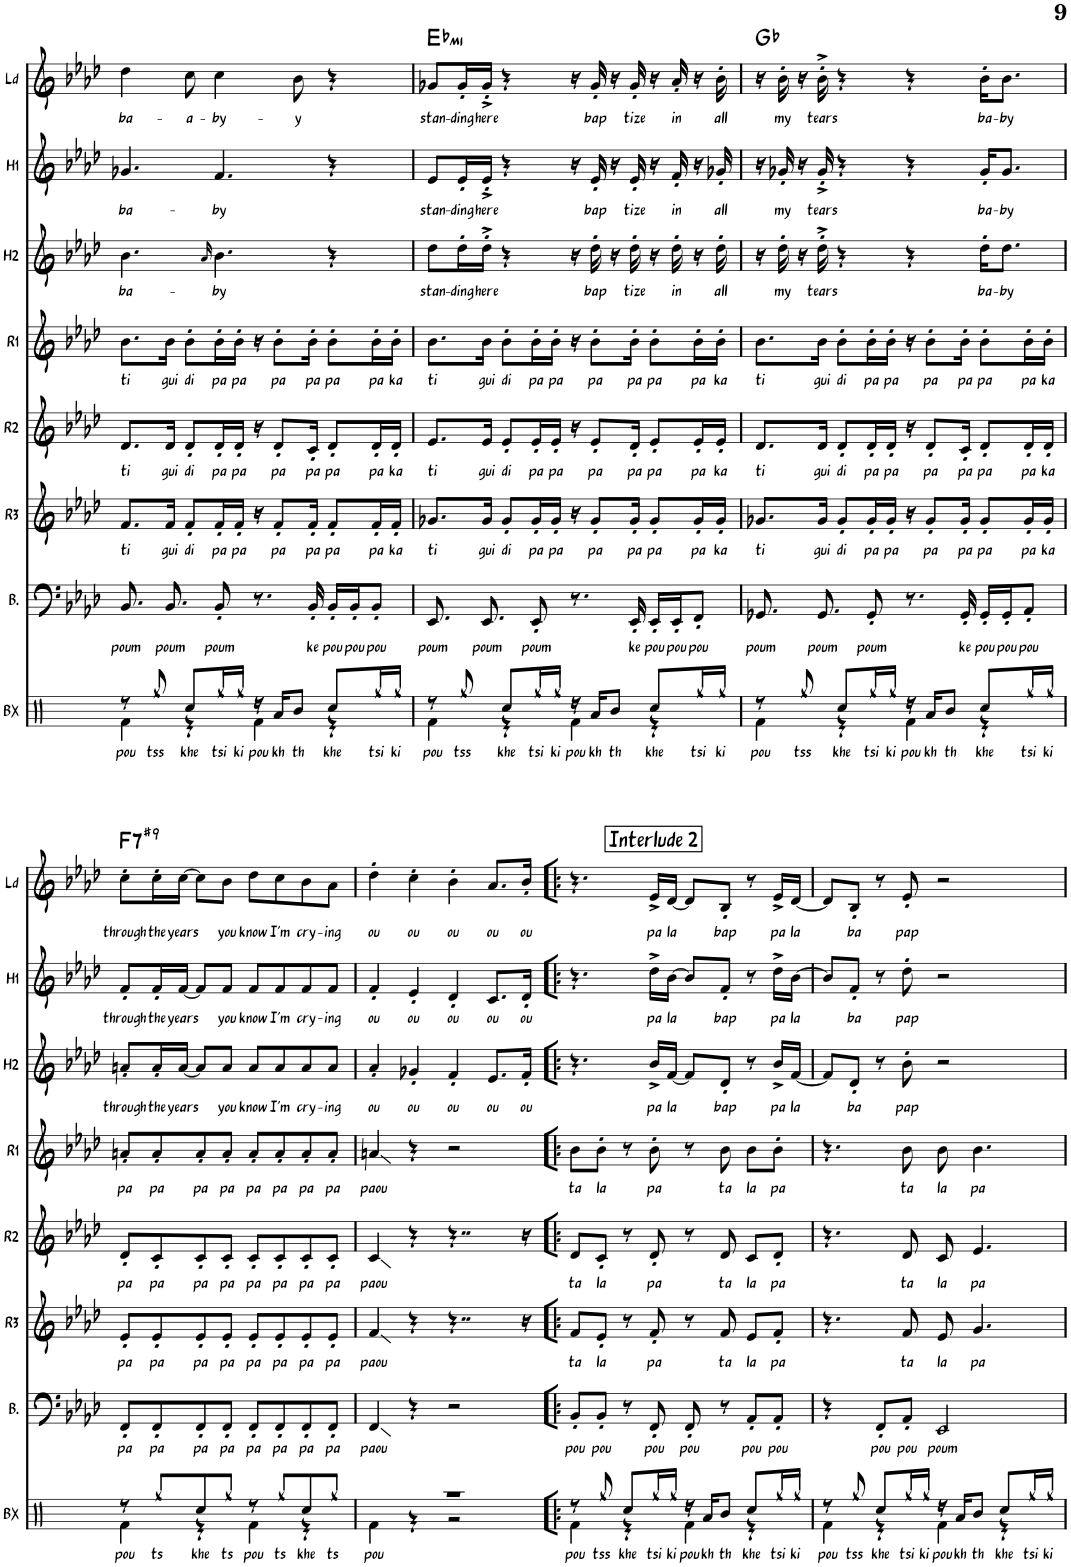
**kern	**text	**kern	**text	**kern	**text	**kern	**text	**kern	**text	**kern	**text	**kern	**text	**kern	**text	**harte
*part8	*part8	*part7	*part7	*part6	*part6	*part5	*part5	*part4	*part4	*part3	*part3	*part2	*part2	*part1	*part1	*part1
*staff8	*staff8	*staff7	*staff7	*staff6	*staff6	*staff5	*staff5	*staff4	*staff4	*staff3	*staff3	*staff2	*staff2	*staff1	*staff1	*
*I"Beatbox	*	*I"Basse	*	*I"Rythm 3	*	*I"Rythm 2	*	*I"Rythm 1	*	*I"Harmo 2	*	*I"Harmo 1	*	*I"Lead	*	*
*I'BX	*	*I'B.	*	*I'R3	*	*I'R2	*	*I'R1	*	*I'H2	*	*I'H1	*	*I'Ld	*	*
!!LO:PB:g=z
*clefX	*	*clefF4	*	*clefG2	*	*clefG2	*	*clefG2	*	*clefG2	*	*clefG2	*	*clefG2	*	*
*k[]	*	*k[b-e-a-d-]	*	*k[b-e-a-d-]	*	*k[b-e-a-d-]	*	*k[b-e-a-d-]	*	*k[b-e-a-d-]	*	*k[b-e-a-d-]	*	*k[b-e-a-d-]	*	*
*M4/4	*	*M4/4	*	*M4/4	*	*M4/4	*	*M4/4	*	*M4/4	*	*M4/4	*	*M4/4	*	*
=64	=64	=64	=64	=64	=64	=64	=64	=64	=64	=64	=64	=64	=64	=64	=64	=64
*^	*	*	*	*	*	*	*	*	*	*	*	*	*	*	*	*
!	!	!LO:LY:b	!	!LO:LY:b	!	!LO:LY:b	!	!LO:LY:b	!	!LO:LY:b	!	!LO:LY:b	!	!LO:LY:b	!	!LO:LY:b	!
8r	4Rf\	pou	8.BB-/	poum	8.f/L	ti	8.d-/L	ti	8.b-\L	ti	4.b-\	ba-	4.g-X/	ba-	4dd-\	ba-	.
!	!	!LO:LY:b	!	!	!	!	!	!	!	!	!	!	!	!	!	!	!
8Rgg/	.	tss	.	.	.	.	.	.	.	.	.	.	.	.	.	.	.
!	!	!	!	!LO:LY:b	!	!LO:LY:b	!	!LO:LY:b	!	!LO:LY:b	!	!	!	!	!	!	!
.	.	.	8.BB-/	poum	16f/Jk	gui	16d-/Jk	gui	16b-\Jk	gui	.	.	.	.	.	.	.
!	!	!LO:LY:b	!	!	!	!LO:LY:b	!	!LO:LY:b	!	!LO:LY:b	!	!	!	!	!	!LO:LY:b	!
8Rcc/L	4r	khe	.	.	8f'/L	di	8d-'/L	di	8b-'\L	di	.	.	.	.	8cc\	-a-	.
.	.	.	.	.	.	.	.	.	.	.	16qa-/	.	.	.	.	.	.
!	!	!LO:LY:b	!	!LO:LY:b	!	!LO:LY:b	!	!LO:LY:b	!	!LO:LY:b	!	!LO:LY:b	!	!LO:LY:b	!	!LO:LY:b	!
16Rgg/L	.	tsi	8BB-'/	poum	16f'/L	pa	16d-'/L	pa	16b-'\L	pa	4.b-\	-by	4.f/	-by	4cc\	-by-	.
!	!	!LO:LY:b	!	!	!	!LO:LY:b	!	!LO:LY:b	!	!LO:LY:b	!	!	!	!	!	!	!
16Rgg/JJ	.	ki	.	.	16f'/JJ	pa	16d-'/JJ	pa	16b-'\JJ	pa	.	.	.	.	.	.	.
!	!	!LO:LY:b	!	!	!	!	!	!	!	!	!	!	!	!	!	!	!
16r	4Rf\	pou	8.r	.	16r	.	16r	.	16r	.	.	.	.	.	.	.	.
!	!	!LO:LY:b	!	!	!	!LO:LY:b	!	!LO:LY:b	!	!LO:LY:b	!	!	!	!	!	!	!
16Ra/KL	.	kh	.	.	8f'/L	pa	8d-'/L	pa	8b-'\L	pa	.	.	.	.	.	.	.
!	!	!LO:LY:b	!	!	!	!	!	!	!	!	!	!	!	!	!	!LO:LY:b	!
8R/J	.	th	.	.	.	.	.	.	.	.	.	.	.	.	8b-\	-y	.
!	!	!	!	!LO:LY:b	!	!LO:LY:b	!	!LO:LY:b	!	!LO:LY:b	!	!	!	!	!	!	!
.	.	.	16BB-'/	ke	16f'/Jk	pa	16c'/Jk	pa	16b-'\Jk	pa	.	.	.	.	.	.	.
!	!	!LO:LY:b	!	!LO:LY:b	!	!LO:LY:b	!	!LO:LY:b	!	!LO:LY:b	!	!	!	!	!	!	!
8Rcc/L	4r	khe	16BB-'/LL	pou	8f'/L	pa	8d-'/L	pa	8b-'\L	pa	4r	.	4r	.	4r	.	.
!	!	!	!	!LO:LY:b	!	!	!	!	!	!	!	!	!	!	!	!	!
.	.	.	16BB-'/J	pou	.	.	.	.	.	.	.	.	.	.	.	.	.
!	!	!LO:LY:b	!	!LO:LY:b	!	!LO:LY:b	!	!LO:LY:b	!	!LO:LY:b	!	!	!	!	!	!	!
16Rgg/L	.	tsi	8BB-'/J	pou	16f'/L	pa	16d-'/L	pa	16b-'\L	pa	.	.	.	.	.	.	.
!	!	!LO:LY:b	!	!	!	!LO:LY:b	!	!LO:LY:b	!	!LO:LY:b	!	!	!	!	!	!	!
16Rgg/JJ	.	ki	.	.	16f'/JJ	ka	16d-'/JJ	ka	16b-'\JJ	ka	.	.	.	.	.	.	.
=65	=65	=65	=65	=65	=65	=65	=65	=65	=65	=65	=65	=65	=65	=65	=65	=65	=65
!	!	!LO:LY:b	!	!LO:LY:b	!	!LO:LY:b	!	!LO:LY:b	!	!LO:LY:b	!	!LO:LY:b	!	!LO:LY:b	!	!LO:LY:b	!LO:H:kt=mi
8r	4Rf\	pou	8.EE-/	poum	8.g-X/L	ti	8.e-/L	ti	8.b-\L	ti	8dd-\L	stan-	8e-/L	stan-	8g-X/L	stan-	Eb:min
!	!	!LO:LY:b	!	!	!	!	!	!	!	!	!	!LO:LY:b	!	!LO:LY:b	!	!LO:LY:b	!
8Rgg/	.	tss	.	.	.	.	.	.	.	.	16dd-'\L	-ding	16e-'/L	-ding	16g-'/L	-ding	.
!	!	!	!	!LO:LY:b	!	!LO:LY:b	!	!LO:LY:b	!	!LO:LY:b	!	!LO:LY:b	!	!LO:LY:b	!	!LO:LY:b	!
.	.	.	8.EE-/	poum	16g-/Jk	gui	16e-/Jk	gui	16b-\Jk	gui	16dd-'^\JJ	here	16e-'^/JJ	here	16g-'^/JJ	here	.
!	!	!LO:LY:b	!	!	!	!LO:LY:b	!	!LO:LY:b	!	!LO:LY:b	!	!	!	!	!	!	!
8Rcc/L	4r	khe	.	.	8g-'/L	di	8e-'/L	di	8b-'\L	di	4r	.	4r	.	4r	.	.
!	!	!LO:LY:b	!	!LO:LY:b	!	!LO:LY:b	!	!LO:LY:b	!	!LO:LY:b	!	!	!	!	!	!	!
16Rgg/L	.	tsi	8EE-'/	poum	16g-'/L	pa	16e-'/L	pa	16b-'\L	pa	.	.	.	.	.	.	.
!	!	!LO:LY:b	!	!	!	!LO:LY:b	!	!LO:LY:b	!	!LO:LY:b	!	!	!	!	!	!	!
16Rgg/JJ	.	ki	.	.	16g-'/JJ	pa	16e-'/JJ	pa	16b-'\JJ	pa	.	.	.	.	.	.	.
!	!	!LO:LY:b	!	!	!	!	!	!	!	!	!	!	!	!	!	!	!
16r	4Rf\	pou	8.r	.	16r	.	16r	.	16r	.	16r	.	16r	.	16r	.	.
!	!	!LO:LY:b	!	!	!	!LO:LY:b	!	!LO:LY:b	!	!LO:LY:b	!	!LO:LY:b	!	!LO:LY:b	!	!LO:LY:b	!
16Ra/KL	.	kh	.	.	8g-'/L	pa	8e-'/L	pa	8b-'\L	pa	16dd-'\	bap	16e-'/	bap	16g-'/	bap	.
!	!	!LO:LY:b	!	!	!	!	!	!	!	!	!	!	!	!	!	!	!
8R/J	.	th	.	.	.	.	.	.	.	.	16r	.	16r	.	16r	.	.
!	!	!	!	!LO:LY:b	!	!LO:LY:b	!	!LO:LY:b	!	!LO:LY:b	!	!LO:LY:b	!	!LO:LY:b	!	!LO:LY:b	!
.	.	.	16EE-'/	ke	16g-'/Jk	pa	16d-'/Jk	pa	16b-'\Jk	pa	16dd-'\	tize	16e-'/	tize	16g-'/	tize	.
!	!	!LO:LY:b	!	!LO:LY:b	!	!LO:LY:b	!	!LO:LY:b	!	!LO:LY:b	!	!	!	!	!	!	!
8Rcc/L	4r	khe	16EE-'/LL	pou	8g-'/L	pa	8e-'/L	pa	8b-'\L	pa	16r	.	16r	.	16r	.	.
!	!	!	!	!LO:LY:b	!	!	!	!	!	!	!	!LO:LY:b	!	!LO:LY:b	!	!LO:LY:b	!
.	.	.	16EE-'/J	pou	.	.	.	.	.	.	16dd-'\	in	16f'/	in	16a-'/	in	.
!	!	!LO:LY:b	!	!LO:LY:b	!	!LO:LY:b	!	!LO:LY:b	!	!LO:LY:b	!	!	!	!	!	!	!
16Rgg/L	.	tsi	8FF'/J	pou	16g-'/L	pa	16e-'/L	pa	16b-'\L	pa	16r	.	16r	.	16r	.	.
!	!	!LO:LY:b	!	!	!	!LO:LY:b	!	!LO:LY:b	!	!LO:LY:b	!	!LO:LY:b	!	!LO:LY:b	!	!LO:LY:b	!
16Rgg/JJ	.	ki	.	.	16g-'/JJ	ka	16e-'/JJ	ka	16b-'\JJ	ka	16dd-'\	all	16g-X'/	all	16b-'\	all	.
=66	=66	=66	=66	=66	=66	=66	=66	=66	=66	=66	=66	=66	=66	=66	=66	=66	=66
!	!	!LO:LY:b	!	!LO:LY:b	!	!LO:LY:b	!	!LO:LY:b	!	!LO:LY:b	!	!	!	!	!	!	!
8r	4Rf\	pou	8.GG-X/	poum	8.g-X/L	ti	8.d-/L	ti	8.b-\L	ti	16r	.	16r	.	16r	.	Gb:maj
!	!	!	!	!	!	!	!	!	!	!	!	!LO:LY:b	!	!LO:LY:b	!	!LO:LY:b	!
.	.	.	.	.	.	.	.	.	.	.	16dd-'\	my	16g-X'/	my	16b-'\	my	.
!	!	!LO:LY:b	!	!	!	!	!	!	!	!	!	!	!	!	!	!	!
8Rgg/	.	tss	.	.	.	.	.	.	.	.	16r	.	16r	.	16r	.	.
!	!	!	!	!LO:LY:b	!	!LO:LY:b	!	!LO:LY:b	!	!LO:LY:b	!	!LO:LY:b	!	!LO:LY:b	!	!LO:LY:b	!
.	.	.	8.GG-/	poum	16g-/Jk	gui	16d-/Jk	gui	16b-\Jk	gui	16dd-'^\	tears	16g-'^/	tears	16b-'^\	tears	.
!	!	!LO:LY:b	!	!	!	!LO:LY:b	!	!LO:LY:b	!	!LO:LY:b	!	!	!	!	!	!	!
8Rcc/L	4r	khe	.	.	8g-'/L	di	8d-'/L	di	8b-'\L	di	4r	.	4r	.	4r	.	.
!	!	!LO:LY:b	!	!LO:LY:b	!	!LO:LY:b	!	!LO:LY:b	!	!LO:LY:b	!	!	!	!	!	!	!
16Rgg/L	.	tsi	8GG-'/	poum	16g-'/L	pa	16d-'/L	pa	16b-'\L	pa	.	.	.	.	.	.	.
!	!	!LO:LY:b	!	!	!	!LO:LY:b	!	!LO:LY:b	!	!LO:LY:b	!	!	!	!	!	!	!
16Rgg/JJ	.	ki	.	.	16g-'/JJ	pa	16d-'/JJ	pa	16b-'\JJ	pa	.	.	.	.	.	.	.
!	!	!LO:LY:b	!	!	!	!	!	!	!	!	!	!	!	!	!	!	!
16r	4Rf\	pou	8.r	.	16r	.	16r	.	16r	.	4r	.	4r	.	4r	.	.
!	!	!LO:LY:b	!	!	!	!LO:LY:b	!	!LO:LY:b	!	!LO:LY:b	!	!	!	!	!	!	!
16Ra/KL	.	kh	.	.	8g-'/L	pa	8d-'/L	pa	8b-'\L	pa	.	.	.	.	.	.	.
!	!	!LO:LY:b	!	!	!	!	!	!	!	!	!	!	!	!	!	!	!
8R/J	.	th	.	.	.	.	.	.	.	.	.	.	.	.	.	.	.
!	!	!	!	!LO:LY:b	!	!LO:LY:b	!	!LO:LY:b	!	!LO:LY:b	!	!	!	!	!	!	!
.	.	.	16GG-'/	ke	16g-'/Jk	pa	16c'/Jk	pa	16b-'\Jk	pa	.	.	.	.	.	.	.
!	!	!LO:LY:b	!	!LO:LY:b	!	!LO:LY:b	!	!LO:LY:b	!	!LO:LY:b	!	!LO:LY:b	!	!LO:LY:b	!	!LO:LY:b	!
8Rcc/L	4r	khe	16GG-'/LL	pou	8g-'/L	pa	8d-'/L	pa	8b-'\L	pa	16dd-'\KL	ba-	16g-'/KL	ba-	16b-'\KL	ba-	.
!	!	!	!	!LO:LY:b	!	!	!	!	!	!	!	!LO:LY:b	!	!LO:LY:b	!	!LO:LY:b	!
.	.	.	16GG-'/J	pou	.	.	.	.	.	.	8.dd-\J	-by	8.g-/J	-by	8.b-\J	-by	.
!	!	!LO:LY:b	!	!LO:LY:b	!	!LO:LY:b	!	!LO:LY:b	!	!LO:LY:b	!	!	!	!	!	!	!
16Rgg/L	.	tsi	8AA-'/J	pou	16g-'/L	pa	16d-'/L	pa	16b-'\L	pa	.	.	.	.	.	.	.
!	!	!LO:LY:b	!	!	!	!LO:LY:b	!	!LO:LY:b	!	!LO:LY:b	!	!	!	!	!	!	!
16Rgg/JJ	.	ki	.	.	16g-'/JJ	ka	16d-'/JJ	ka	16b-'\JJ	ka	.	.	.	.	.	.	.
!!LO:LB:g=z
=67	=67	=67	=67	=67	=67	=67	=67	=67	=67	=67	=67	=67	=67	=67	=67	=67	=67
!	!	!LO:LY:b	!	!LO:LY:b	!	!LO:LY:b	!	!LO:LY:b	!	!LO:LY:b	!	!LO:LY:b	!	!LO:LY:b	!	!LO:LY:b	!LO:H:kt=7
8r	4Rf\	pou	8FF'/L	pa	8e-'/L	pa	8d-'/L	pa	8an'/L	pa	8an'/L	through	8f'/L	through	8cc'\L	through	F:7(#9)
!	!	!LO:LY:b	!	!LO:LY:b	!	!LO:LY:b	!	!LO:LY:b	!	!LO:LY:b	!	!LO:LY:b	!	!LO:LY:b	!	!LO:LY:b	!
8Rgg/L	.	ts	8FF'/	pa	8e-'/	pa	8c'/	pa	8a'/	pa	16a'/L	the	16f'/L	the	16cc'\L	the	.
!	!	!	!	!	!	!	!	!	!	!	!	!LO:LY:b	!	!LO:LY:b	!	!LO:LY:b	!
.	.	.	.	.	.	.	.	.	.	.	[16a/JJ	years	[16f/JJ	years	[16cc\JJ	years	.
!	!	!LO:LY:b	!	!LO:LY:b	!	!LO:LY:b	!	!LO:LY:b	!	!LO:LY:b	!	!	!	!	!	!	!
8Rcc/	4r	khe	8FF'/	pa	8e-'/	pa	8c'/	pa	8a'/	pa	8a/L]	.	8f/L]	.	8cc\L]	.	.
!	!	!LO:LY:b	!	!LO:LY:b	!	!LO:LY:b	!	!LO:LY:b	!	!LO:LY:b	!	!LO:LY:b	!	!LO:LY:b	!	!LO:LY:b	!
8Rgg/J	.	ts	8FF'/J	pa	8e-'/J	pa	8c'/J	pa	8a'/J	pa	8a/J	you	8f/J	you	8b-\J	you	.
!	!	!LO:LY:b	!	!LO:LY:b	!	!LO:LY:b	!	!LO:LY:b	!	!LO:LY:b	!	!LO:LY:b	!	!LO:LY:b	!	!LO:LY:b	!
8r	4Rf\	pou	8FF'/L	pa	8e-'/L	pa	8c'/L	pa	8a'/L	pa	8a/L	know	8f/L	know	8dd-\L	know	.
!	!	!LO:LY:b	!	!LO:LY:b	!	!LO:LY:b	!	!LO:LY:b	!	!LO:LY:b	!	!LO:LY:b	!	!LO:LY:b	!	!LO:LY:b	!
8Rgg/L	.	ts	8FF'/	pa	8e-'/	pa	8c'/	pa	8a'/	pa	8a/	I'm	8f/	I'm	8cc\	I'm	.
!	!	!LO:LY:b	!	!LO:LY:b	!	!LO:LY:b	!	!LO:LY:b	!	!LO:LY:b	!	!LO:LY:b	!	!LO:LY:b	!	!LO:LY:b	!
8Rcc/	4r	khe	8FF'/	pa	8e-'/	pa	8c'/	pa	8a'/	pa	8a/	cry-	8f/	cry-	8b-\	cry-	.
!	!	!LO:LY:b	!	!LO:LY:b	!	!LO:LY:b	!	!LO:LY:b	!	!LO:LY:b	!	!LO:LY:b	!	!LO:LY:b	!	!LO:LY:b	!
8Rgg/J	.	ts	8FF'/J	pa	8e-'/J	pa	8c'/J	pa	8a'/J	pa	8a/J	-ing	8f/J	-ing	8a-\J	-ing	.
=68	=68	=68	=68	=68	=68	=68	=68	=68	=68	=68	=68	=68	=68	=68	=68	=68	=68
!	!	!LO:LY:b	!	!LO:LY:b	!	!LO:LY:b	!	!LO:LY:b	!	!LO:LY:b	!	!LO:LY:b	!	!LO:LY:b	!	!LO:LY:b	!
1r	4Rf\	pou	4FF/	paou	4f/	paou	4c/	paou	4an/	paou	4a-'/	ou	4f'/	ou	4dd-'\	ou	.
!	!	!	!	!	!	!	!	!	!	!	!	!LO:LY:b	!	!LO:LY:b	!	!LO:LY:b	!
.	4r	.	4r	.	4r	.	4r	.	4r	.	4g-X'/	ou	4e-'/	ou	4cc'\	ou	.
!	!	!	!	!	!	!	!	!	!	!	!	!LO:LY:b	!	!LO:LY:b	!	!LO:LY:b	!
.	2r	.	2r	.	4..r	.	4..r	.	2r	.	4f'/	ou	4d-'/	ou	4b-'\	ou	.
!	!	!	!	!	!	!	!	!	!	!	!	!LO:LY:b	!	!LO:LY:b	!	!LO:LY:b	!
.	.	.	.	.	.	.	.	.	.	.	8.e-/L	ou	8.c/L	ou	8.a-/L	ou	.
!	!	!	!	!	!	!	!	!	!	!	!	!LO:LY:b	!	!LO:LY:b	!	!LO:LY:b	!
.	.	.	.	.	16r	.	16r	.	.	.	16f'/Jk	ou	16d-'/Jk	ou	16b-'/Jk	ou	.
!!LO:REH:place=s1:a:B:rj:fs=14:t=Interlude 2
=69!|:	=69!|:	=69!|:	=69!|:	=69!|:	=69!|:	=69!|:	=69!|:	=69!|:	=69!|:	=69!|:	=69!|:	=69!|:	=69!|:	=69!|:	=69!|:	=69!|:	=69!|:
!	!	!LO:LY:b	!	!LO:LY:b	!	!LO:LY:b	!	!LO:LY:b	!	!LO:LY:b	!	!	!	!	!	!	!
8r	4Rf\	pou	8BB-'/L	pou	8f/L	ta	8d-/L	ta	8b-\L	ta	4.r	.	4.r	.	4.r	.	.
!	!	!LO:LY:b	!	!LO:LY:b	!	!LO:LY:b	!	!LO:LY:b	!	!LO:LY:b	!	!	!	!	!	!	!
8Rgg/	.	tss	8BB-'/J	pou	8e-'/J	la	8c'/J	la	8b-'\J	la	.	.	.	.	.	.	.
!	!	!LO:LY:b	!	!	!	!	!	!	!	!	!	!	!	!	!	!	!
8Rcc/L	4r	khe	8r	.	8r	.	8r	.	8r	.	.	.	.	.	.	.	.
!	!	!LO:LY:b	!	!LO:LY:b	!	!LO:LY:b	!	!LO:LY:b	!	!LO:LY:b	!	!LO:LY:b	!	!LO:LY:b	!	!LO:LY:b	!
16Rgg/L	.	tsi	8FF'/	pou	8f'/	pa	8d-'/	pa	8b-'\	pa	16b-^/LL	pa	16dd-^\LL	pa	16e-^/LL	pa	.
!	!	!LO:LY:b	!	!	!	!	!	!	!	!	!	!LO:LY:b	!	!LO:LY:b	!	!LO:LY:b	!
16Rgg/JJ	.	ki	.	.	.	.	.	.	.	.	[16f/JJ	la	[16b-\JJ	la	[16d-/JJ	la	.
!	!	!LO:LY:b	!	!LO:LY:b	!	!	!	!	!	!	!	!	!	!	!	!	!
16r	4Rf\	pou	8FF'/	pou	8r	.	8r	.	8r	.	8f/L]	.	8b-/L]	.	8d-/L]	.	.
!	!	!LO:LY:b	!	!	!	!	!	!	!	!	!	!	!	!	!	!	!
16Ra/KL	.	kh	.	.	.	.	.	.	.	.	.	.	.	.	.	.	.
!	!	!LO:LY:b	!	!	!	!LO:LY:b	!	!LO:LY:b	!	!LO:LY:b	!	!LO:LY:b	!	!LO:LY:b	!	!LO:LY:b	!
8R/J	.	th	8r	.	8f/	ta	8d-/	ta	8b-\	ta	8d-'/J	bap	8f'/J	bap	8B-'/J	bap	.
!	!	!LO:LY:b	!	!LO:LY:b	!	!LO:LY:b	!	!LO:LY:b	!	!LO:LY:b	!	!	!	!	!	!	!
8Rcc/L	4r	khe	8AA-'/L	pou	8e-/L	la	8c/L	la	8b-\L	la	8r	.	8r	.	8r	.	.
!	!	!LO:LY:b	!	!LO:LY:b	!	!LO:LY:b	!	!LO:LY:b	!	!LO:LY:b	!	!LO:LY:b	!	!LO:LY:b	!	!LO:LY:b	!
16Rgg/L	.	tsi	8AA-'/J	pou	8f'/J	pa	8d-'/J	pa	8b-'\J	pa	16b-^/LL	pa	16dd-^\LL	pa	16e-^/LL	pa	.
!	!	!LO:LY:b	!	!	!	!	!	!	!	!	!	!LO:LY:b	!	!LO:LY:b	!	!LO:LY:b	!
16Rgg/JJ	.	ki	.	.	.	.	.	.	.	.	[16f/JJ	la	[16b-\JJ	la	[16d-/JJ	la	.
=70	=70	=70	=70	=70	=70	=70	=70	=70	=70	=70	=70	=70	=70	=70	=70	=70	=70
!	!	!LO:LY:b	!	!	!	!	!	!	!	!	!	!	!	!	!	!	!
8r	4Rf\	pou	4r	.	4.r	.	4.r	.	4.r	.	8f/L]	.	8b-/L]	.	8d-/L]	.	.
!	!	!LO:LY:b	!	!	!	!	!	!	!	!	!	!LO:LY:b	!	!LO:LY:b	!	!LO:LY:b	!
8Rgg/	.	tss	.	.	.	.	.	.	.	.	8d-'/J	ba	8f'/J	ba	8B-'/J	ba	.
!	!	!LO:LY:b	!	!LO:LY:b	!	!	!	!	!	!	!	!	!	!	!	!	!
8Rcc/L	4r	khe	8FF'/L	pou	.	.	.	.	.	.	8r	.	8r	.	8r	.	.
!	!	!LO:LY:b	!	!LO:LY:b	!	!LO:LY:b	!	!LO:LY:b	!	!LO:LY:b	!	!LO:LY:b	!	!LO:LY:b	!	!LO:LY:b	!
16Rgg/L	.	tsi	8AA-'/J	pou	8f/	ta	8d-/	ta	8b-\	ta	8b-'\	pap	8dd-'\	pap	8e-'/	pap	.
!	!	!LO:LY:b	!	!	!	!	!	!	!	!	!	!	!	!	!	!	!
16Rgg/JJ	.	ki	.	.	.	.	.	.	.	.	.	.	.	.	.	.	.
!	!	!LO:LY:b	!	!LO:LY:b	!	!LO:LY:b	!	!LO:LY:b	!	!LO:LY:b	!	!	!	!	!	!	!
16r	4Rf\	pou	2EE-/	poum	8e-/	la	8c/	la	8b-\	la	2r	.	2r	.	2r	.	.
!	!	!LO:LY:b	!	!	!	!	!	!	!	!	!	!	!	!	!	!	!
16Ra/KL	.	kh	.	.	.	.	.	.	.	.	.	.	.	.	.	.	.
!	!	!LO:LY:b	!	!	!	!LO:LY:b	!	!LO:LY:b	!	!LO:LY:b	!	!	!	!	!	!	!
8R/J	.	th	.	.	4.g/	pa	4.e-/	pa	4.b-\	pa	.	.	.	.	.	.	.
!	!	!LO:LY:b	!	!	!	!	!	!	!	!	!	!	!	!	!	!	!
8Rcc/L	4r	khe	.	.	.	.	.	.	.	.	.	.	.	.	.	.	.
!	!	!LO:LY:b	!	!	!	!	!	!	!	!	!	!	!	!	!	!	!
16Rgg/L	.	tsi	.	.	.	.	.	.	.	.	.	.	.	.	.	.	.
!	!	!LO:LY:b	!	!	!	!	!	!	!	!	!	!	!	!	!	!	!
16Rgg/JJ	.	ki	.	.	.	.	.	.	.	.	.	.	.	.	.	.	.
*v	*v	*	*	*	*	*	*	*	*	*	*	*	*	*	*	*	*
=	=	=	=	=	=	=	=	=	=	=	=	=	=	=	=	=
*-	*-	*-	*-	*-	*-	*-	*-	*-	*-	*-	*-	*-	*-	*-	*-	*-
